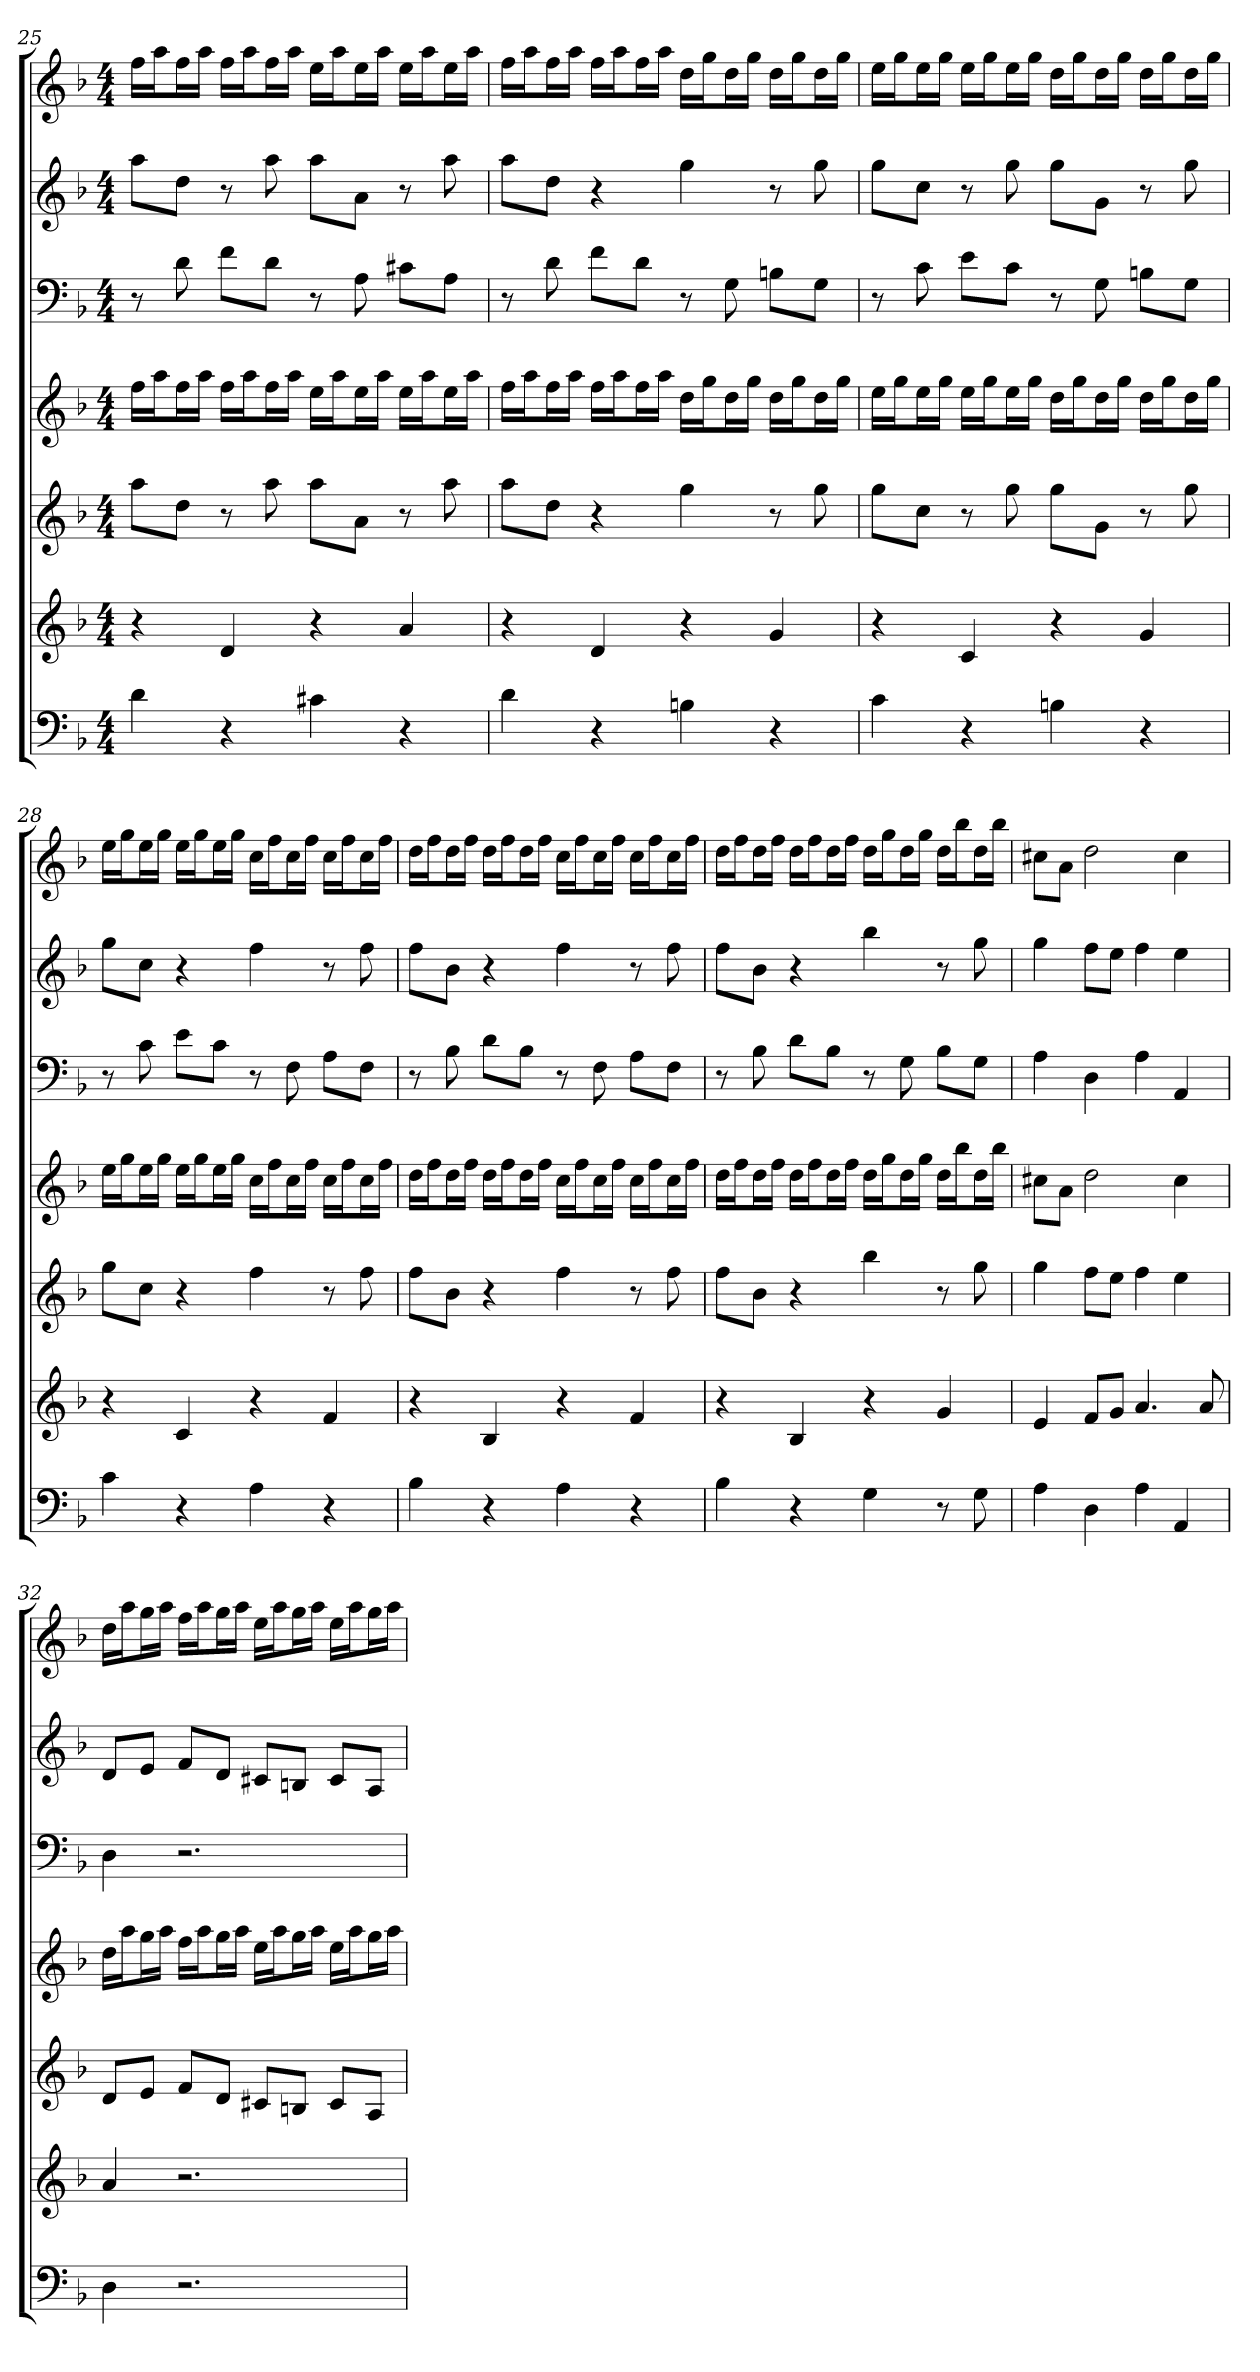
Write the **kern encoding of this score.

**kern	**kern	**kern	**kern	**kern	**kern	**kern
*part7	*part6	*part5	*part4	*part3	*part2	*part1
*staff7	*staff6	*staff5	*staff4	*staff3	*staff2	*staff1
*k[b-]	*k[b-]	*k[b-]	*k[b-]	*k[b-]	*k[b-]	*k[b-]
*F:	*F:	*F:	*F:	*F:	*F:	*F:
*M4/4	*M4/4	*M4/4	*M4/4	*M4/4	*M4/4	*M4/4
=25	=25	=25	=25	=25	=25	=25
4d	4r	8aaL	16ffLL	8r	8aaL	16ffLL
.	.	.	16aaJ	.	.	16aaJ
.	.	8ddJ	16ffL	8d	8ddJ	16ffL
.	.	.	16aaJJ	.	.	16aaJJ
4r	4d	8r	16ffLL	8fL	8r	16ffLL
.	.	.	16aaJ	.	.	16aaJ
.	.	8aa	16ffL	8dJ	8aa	16ffL
.	.	.	16aaJJ	.	.	16aaJJ
4c#X	4r	8aaL	16eeLL	8r	8aaL	16eeLL
.	.	.	16aaJ	.	.	16aaJ
.	.	8aJ	16eeL	8A	8aJ	16eeL
.	.	.	16aaJJ	.	.	16aaJJ
4r	4a	8r	16eeLL	8c#XL	8r	16eeLL
.	.	.	16aaJ	.	.	16aaJ
.	.	8aa	16eeL	8AJ	8aa	16eeL
.	.	.	16aaJJ	.	.	16aaJJ
=26	=26	=26	=26	=26	=26	=26
4d	4r	8aaL	16ffLL	8r	8aaL	16ffLL
.	.	.	16aaJ	.	.	16aaJ
.	.	8ddJ	16ffL	8d	8ddJ	16ffL
.	.	.	16aaJJ	.	.	16aaJJ
4r	4d	4r	16ffLL	8fL	4r	16ffLL
.	.	.	16aaJ	.	.	16aaJ
.	.	.	16ffL	8dJ	.	16ffL
.	.	.	16aaJJ	.	.	16aaJJ
4Bn	4r	4gg	16ddLL	8r	4gg	16ddLL
.	.	.	16ggJ	.	.	16ggJ
.	.	.	16ddL	8G	.	16ddL
.	.	.	16ggJJ	.	.	16ggJJ
4r	4g	8r	16ddLL	8BnL	8r	16ddLL
.	.	.	16ggJ	.	.	16ggJ
.	.	8gg	16ddL	8GJ	8gg	16ddL
.	.	.	16ggJJ	.	.	16ggJJ
=27	=27	=27	=27	=27	=27	=27
4c	4r	8ggL	16eeLL	8r	8ggL	16eeLL
.	.	.	16ggJ	.	.	16ggJ
.	.	8ccJ	16eeL	8c	8ccJ	16eeL
.	.	.	16ggJJ	.	.	16ggJJ
4r	4c	8r	16eeLL	8eL	8r	16eeLL
.	.	.	16ggJ	.	.	16ggJ
.	.	8gg	16eeL	8cJ	8gg	16eeL
.	.	.	16ggJJ	.	.	16ggJJ
4Bn	4r	8ggL	16ddLL	8r	8ggL	16ddLL
.	.	.	16ggJ	.	.	16ggJ
.	.	8gJ	16ddL	8G	8gJ	16ddL
.	.	.	16ggJJ	.	.	16ggJJ
4r	4g	8r	16ddLL	8BnL	8r	16ddLL
.	.	.	16ggJ	.	.	16ggJ
.	.	8gg	16ddL	8GJ	8gg	16ddL
.	.	.	16ggJJ	.	.	16ggJJ
=28	=28	=28	=28	=28	=28	=28
4c	4r	8ggL	16eeLL	8r	8ggL	16eeLL
.	.	.	16ggJ	.	.	16ggJ
.	.	8ccJ	16eeL	8c	8ccJ	16eeL
.	.	.	16ggJJ	.	.	16ggJJ
4r	4c	4r	16eeLL	8eL	4r	16eeLL
.	.	.	16ggJ	.	.	16ggJ
.	.	.	16eeL	8cJ	.	16eeL
.	.	.	16ggJJ	.	.	16ggJJ
4A	4r	4ff	16ccLL	8r	4ff	16ccLL
.	.	.	16ffJ	.	.	16ffJ
.	.	.	16ccL	8F	.	16ccL
.	.	.	16ffJJ	.	.	16ffJJ
4r	4f	8r	16ccLL	8AL	8r	16ccLL
.	.	.	16ffJ	.	.	16ffJ
.	.	8ff	16ccL	8FJ	8ff	16ccL
.	.	.	16ffJJ	.	.	16ffJJ
=29	=29	=29	=29	=29	=29	=29
4B-	4r	8ffL	16ddLL	8r	8ffL	16ddLL
.	.	.	16ffJ	.	.	16ffJ
.	.	8b-J	16ddL	8B-	8b-J	16ddL
.	.	.	16ffJJ	.	.	16ffJJ
4r	4B-	4r	16ddLL	8dL	4r	16ddLL
.	.	.	16ffJ	.	.	16ffJ
.	.	.	16ddL	8B-J	.	16ddL
.	.	.	16ffJJ	.	.	16ffJJ
4A	4r	4ff	16ccLL	8r	4ff	16ccLL
.	.	.	16ffJ	.	.	16ffJ
.	.	.	16ccL	8F	.	16ccL
.	.	.	16ffJJ	.	.	16ffJJ
4r	4f	8r	16ccLL	8AL	8r	16ccLL
.	.	.	16ffJ	.	.	16ffJ
.	.	8ff	16ccL	8FJ	8ff	16ccL
.	.	.	16ffJJ	.	.	16ffJJ
=30	=30	=30	=30	=30	=30	=30
4B-	4r	8ffL	16ddLL	8r	8ffL	16ddLL
.	.	.	16ffJ	.	.	16ffJ
.	.	8b-J	16ddL	8B-	8b-J	16ddL
.	.	.	16ffJJ	.	.	16ffJJ
4r	4B-	4r	16ddLL	8dL	4r	16ddLL
.	.	.	16ffJ	.	.	16ffJ
.	.	.	16ddL	8B-J	.	16ddL
.	.	.	16ffJJ	.	.	16ffJJ
4G	4r	4bb-	16ddLL	8r	4bb-	16ddLL
.	.	.	16ggJ	.	.	16ggJ
.	.	.	16ddL	8G	.	16ddL
.	.	.	16ggJJ	.	.	16ggJJ
8r	4g	8r	16ddLL	8B-L	8r	16ddLL
.	.	.	16bb-J	.	.	16bb-J
8G	.	8gg	16ddL	8GJ	8gg	16ddL
.	.	.	16bb-JJ	.	.	16bb-JJ
=31	=31	=31	=31	=31	=31	=31
4A	4e	4gg	8cc#XL	4A	4gg	8cc#XL
.	.	.	8aJ	.	.	8aJ
4D	8fL	8ffL	2dd	4D	8ffL	2dd
.	8gJ	8eeJ	.	.	8eeJ	.
4A	4.a	4ff	.	4A	4ff	.
4AA	.	4ee	4cc#	4AA	4ee	4cc#
.	8a	.	.	.	.	.
=32	=32	=32	=32	=32	=32	=32
4D	4a	8dL	16ddLL	4D	8dL	16ddLL
.	.	.	16aaJ	.	.	16aaJ
.	.	8eJ	16ggL	.	8eJ	16ggL
.	.	.	16aaJJ	.	.	16aaJJ
2.r	2.r	8fL	16ffLL	2.r	8fL	16ffLL
.	.	.	16aaJ	.	.	16aaJ
.	.	8dJ	16ggL	.	8dJ	16ggL
.	.	.	16aaJJ	.	.	16aaJJ
.	.	8c#XL	16eeLL	.	8c#XL	16eeLL
.	.	.	16aaJ	.	.	16aaJ
.	.	8BnJ	16ggL	.	8BnJ	16ggL
.	.	.	16aaJJ	.	.	16aaJJ
.	.	8c#L	16eeLL	.	8c#L	16eeLL
.	.	.	16aaJ	.	.	16aaJ
.	.	8AJ	16ggL	.	8AJ	16ggL
.	.	.	16aaJJ	.	.	16aaJJ
=	=	=	=	=	=	=
*-	*-	*-	*-	*-	*-	*-
